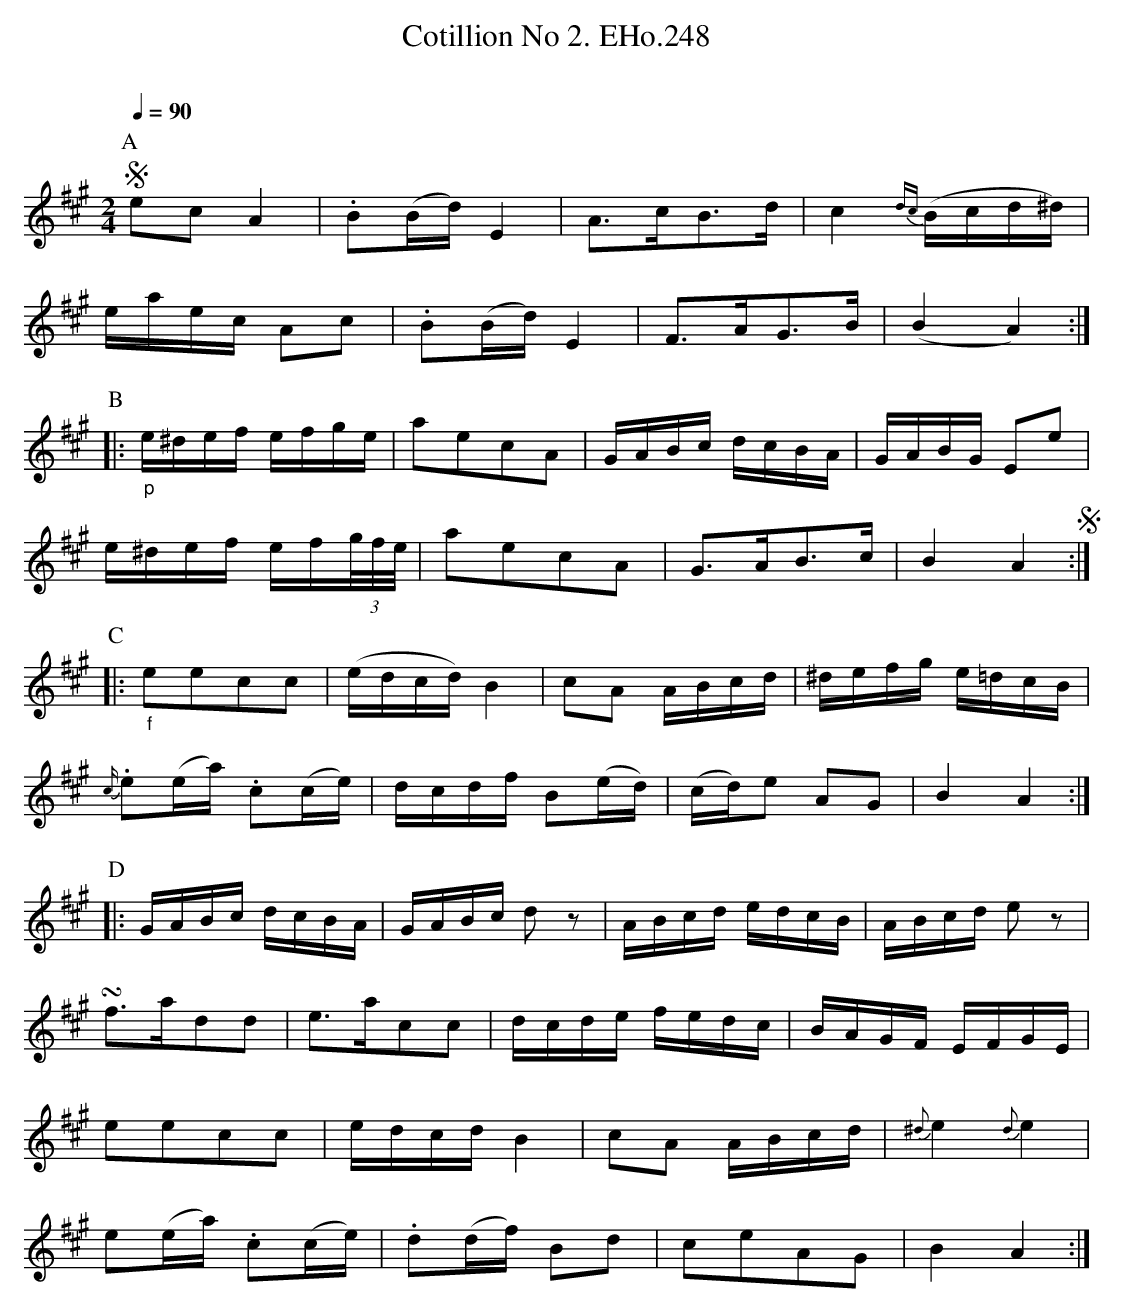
X:1
T:Cotillion No 2. EHo.248
M:2/4
L:1/8
Q:1/4=90
O:
K:A
P:A
!segno!ecA2 | .B(B/d/)E2 | A>cB>d | c2{dc}(B/c/d/^d/) |
e/a/e/c/ Ac | .B(B/d/) E2 | F>AG>B | (B2A2) :|
P:B
|: "_p"e/^d/e/f/ e/f/g/e/ | aecA | G/A/B/c/ d/c/B/A/ | G/A/B/G/ Ee |
e/^d/e/f/ e/f/(3g//f//e// | aecA | G>AB>c | B2A2 !segno!:|
P:C
|: "_f"eecc | (e/d/c/d/) B2 | cA A/B/c/d/ | ^d/e/f/g/ e/=d/c/B/ |
{c/}.e(e/a/) .c(c/e/) | d/c/d/f/ B(e/d/) | (c/d/)e AG | B2A2 :|
P:D
|: G/A/B/c/ d/c/B/A/ | G/A/B/c/ dz | A/B/c/d/ e/d/c/B/ | A/B/c/d/ ez |
!turn!f>add | e>acc | d/c/d/e/ f/e/d/c/ | B/A/G/F/ E/F/G/E/ |
eecc | e/d/c/d/B2 | cA A/B/c/d/ | {^d}e2{d}e2 |
e(e/a/) .c(c/e/) | .d(d/f/) Bd | ceAG | B2A2 :|
